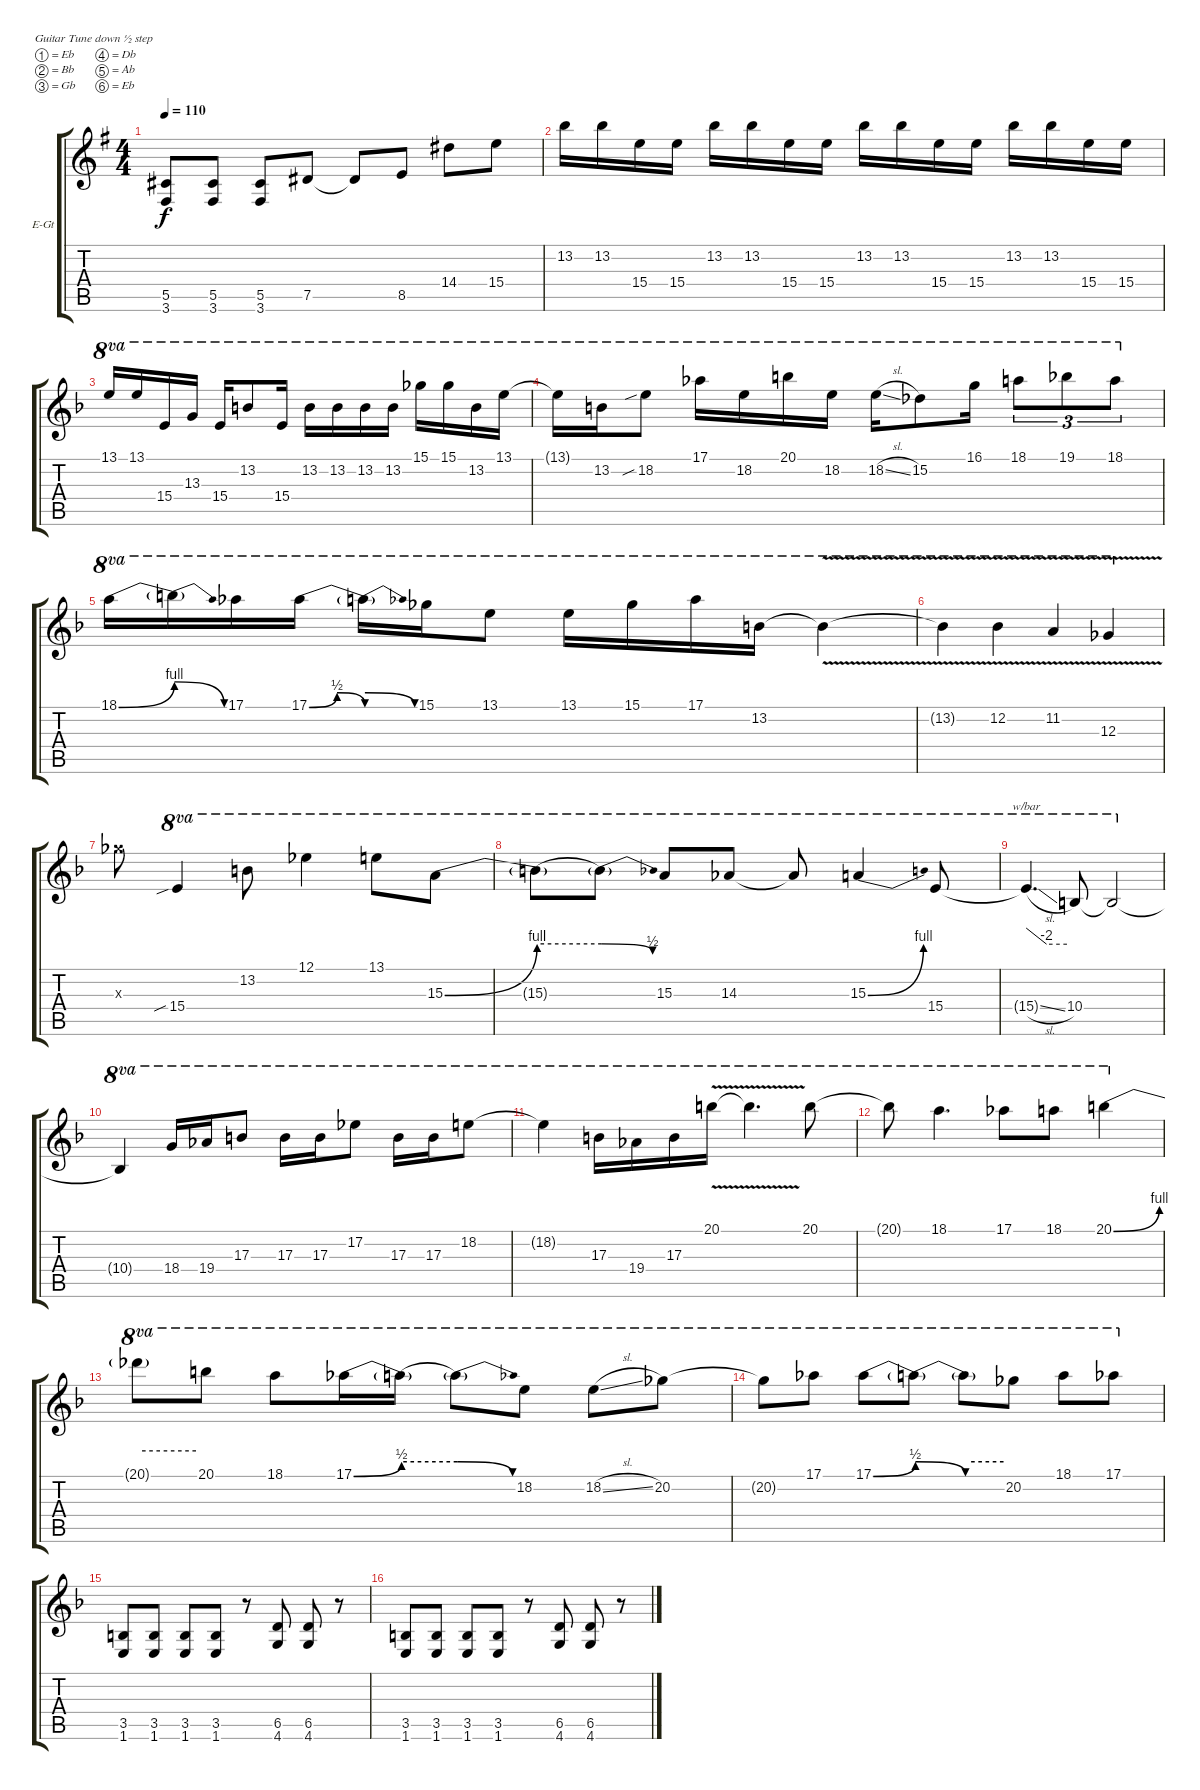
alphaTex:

\bracketExtendMode groupsimilarinstruments
\firstSystemTrackNameOrientation horizontal
\otherSystemsTrackNameOrientation horizontal
\track ("Untitled" "E-Gt") {instrument overdrivenguitar}
\staff {score tabs}
\tuning (Eb4 Bb3 Gb3 Db3 Ab2 Eb2)
\ts (4 4)
\tempo 110
\clef g2
\ks g
(5.5 3.6).8{dy f} (5.5 3.6).8 (5.5 3.6).8 7.5.8 7.5{t}.8 8.5.8 14.4.8 15.4.8 |
13.2.16 13.2.16 15.4.16 15.4.16 13.2.16 13.2.16 15.4.16 15.4.16 13.2.16 13.2.16 15.4.16 15.4.16 13.2.16 13.2.16 15.4.16 15.4.16 |
\ks f
13.1.16{ot 8va} 13.1.16{ot 8va} 15.4.16{ot 8va} 13.3.16{ot 8va} 15.4.16{ot 8va} 13.2.8{ot 8va} 15.4.16{ot 8va} 13.2.16{ot 8va} 13.2.16{ot 8va} 13.2.16{ot 8va} 13.2.16{ot 8va} 15.1.16{ot 8va} 15.1.16{ot 8va} 13.2.16{ot 8va} 13.1.16{ot 8va} |
13.1{t}.16{ot 8va} 13.2.16{ot 8va} 18.2{sib}.8{ot 8va} 17.1.16{ot 8va} 18.2.16{ot 8va} 20.1.16{ot 8va} 18.2.16{ot 8va} 18.2{sl}.16{ot 8va} 15.2.8{ot 8va} 16.1.16{ot 8va} 18.1.8{tu (3 2) ot 8va} 19.1.8{tu (3 2) ot 8va} 18.1.8{tu (3 2) ot 8va} |
18.1{be (bend 0 0 60 4)}.16{ot 8va} 18.1{be (release 0 4 60 0) t}.16{ot 8va} 17.1.16{ot 8va} 17.1{be (bendrelease 0 0 30 2 30 2 60 0)}.16{ot 8va} 17.1{be (release 0 2 60 0) t}.16{ot 8va} 15.1.16{ot 8va} 13.1.8{ot 8va} 13.1.16{ot 8va} 15.1.16{ot 8va} 17.1.16{ot 8va} 13.2.16{ot 8va} 13.2{v t}.4{ot 8va} |
13.2{v t}.4{ot 8va} 12.2{v}.4{ot 8va} 11.2{v}.4{ot 8va} 12.3{v}.4{ot 8va} |
12.3{x}.8 15.4{sib}.4{ot 8va} 13.2.8{ot 8va} 12.1.4{ot 8va} 13.1.8{ot 8va} 15.3{be (bend 0 0 60 4)}.8{ot 8va} |
15.3{be (hold 0 4 60 4) t}.8{ot 8va} 15.3{be (release 0 4 60 2) t}.8{ot 8va} 15.3.8{ot 8va} 14.3.8{ot 8va} 14.3{t}.8{ot 8va} 15.3{be (bend 0 0 60 4)}.4{ot 8va} 15.4.8{ot 8va} |
15.4{sl t}.4{d tbe (custom default 0 0 30 -8 60 -8) ot 8va} 10.4.8{ot 8va} 10.4{t}.2{ot 8va} |
10.4{t}.4{ot 8va} 18.4.16{ot 8va} 19.4.16{ot 8va} 17.3.8{ot 8va} 17.3.16{ot 8va} 17.3.16{ot 8va} 17.2.8{ot 8va} 17.3.16{ot 8va} 17.3.16{ot 8va} 18.2.8{ot 8va} |
18.2{t}.4{ot 8va} 17.3.16{ot 8va} 19.4.16{ot 8va} 17.3.16{ot 8va} 20.1{v}.16{ot 8va} 20.1{v t}.4{d ot 8va} 20.1.8{ot 8va} |
20.1{t}.8{ot 8va} 18.1.4{d ot 8va} 17.1.8{ot 8va} 18.1.8{ot 8va} 20.1{be (bend 0 0 60 4)}.4{ot 8va} |
20.1{be (hold 0 4 60 4) t}.8{ot 8va} 20.1.8{ot 8va} 18.1.8{ot 8va} 17.1{be (bend 0 0 60 2)}.16{ot 8va} 17.1{be (hold 0 2 60 2) t}.16{ot 8va} 17.1{be (release 0 2 60 0) t}.8{ot 8va} 18.2.8{ot 8va} 18.2{sl}.8{ot 8va} 20.2.8{ot 8va} |
20.2{t}.8{ot 8va} 17.1.8{ot 8va} 17.1{be (bend 0 0 60 2)}.8{ot 8va} 17.1{be (release 0 2 60 0) t}.8{ot 8va} 17.1{be (hold 0 2 60 2) t}.8{ot 8va} 20.2.8{ot 8va} 18.1.8{ot 8va} 17.1.8{ot 8va} |
(3.5 1.6).8 (3.5 1.6).8 (3.5 1.6).8 (3.5 1.6).8 r.8 (6.5 4.6).8 (6.5 4.6).8 r.8 |
(3.5 1.6).8 (3.5 1.6).8 (3.5 1.6).8 (3.5 1.6).8 r.8 (6.5 4.6).8 (6.5 4.6).8 r.8
